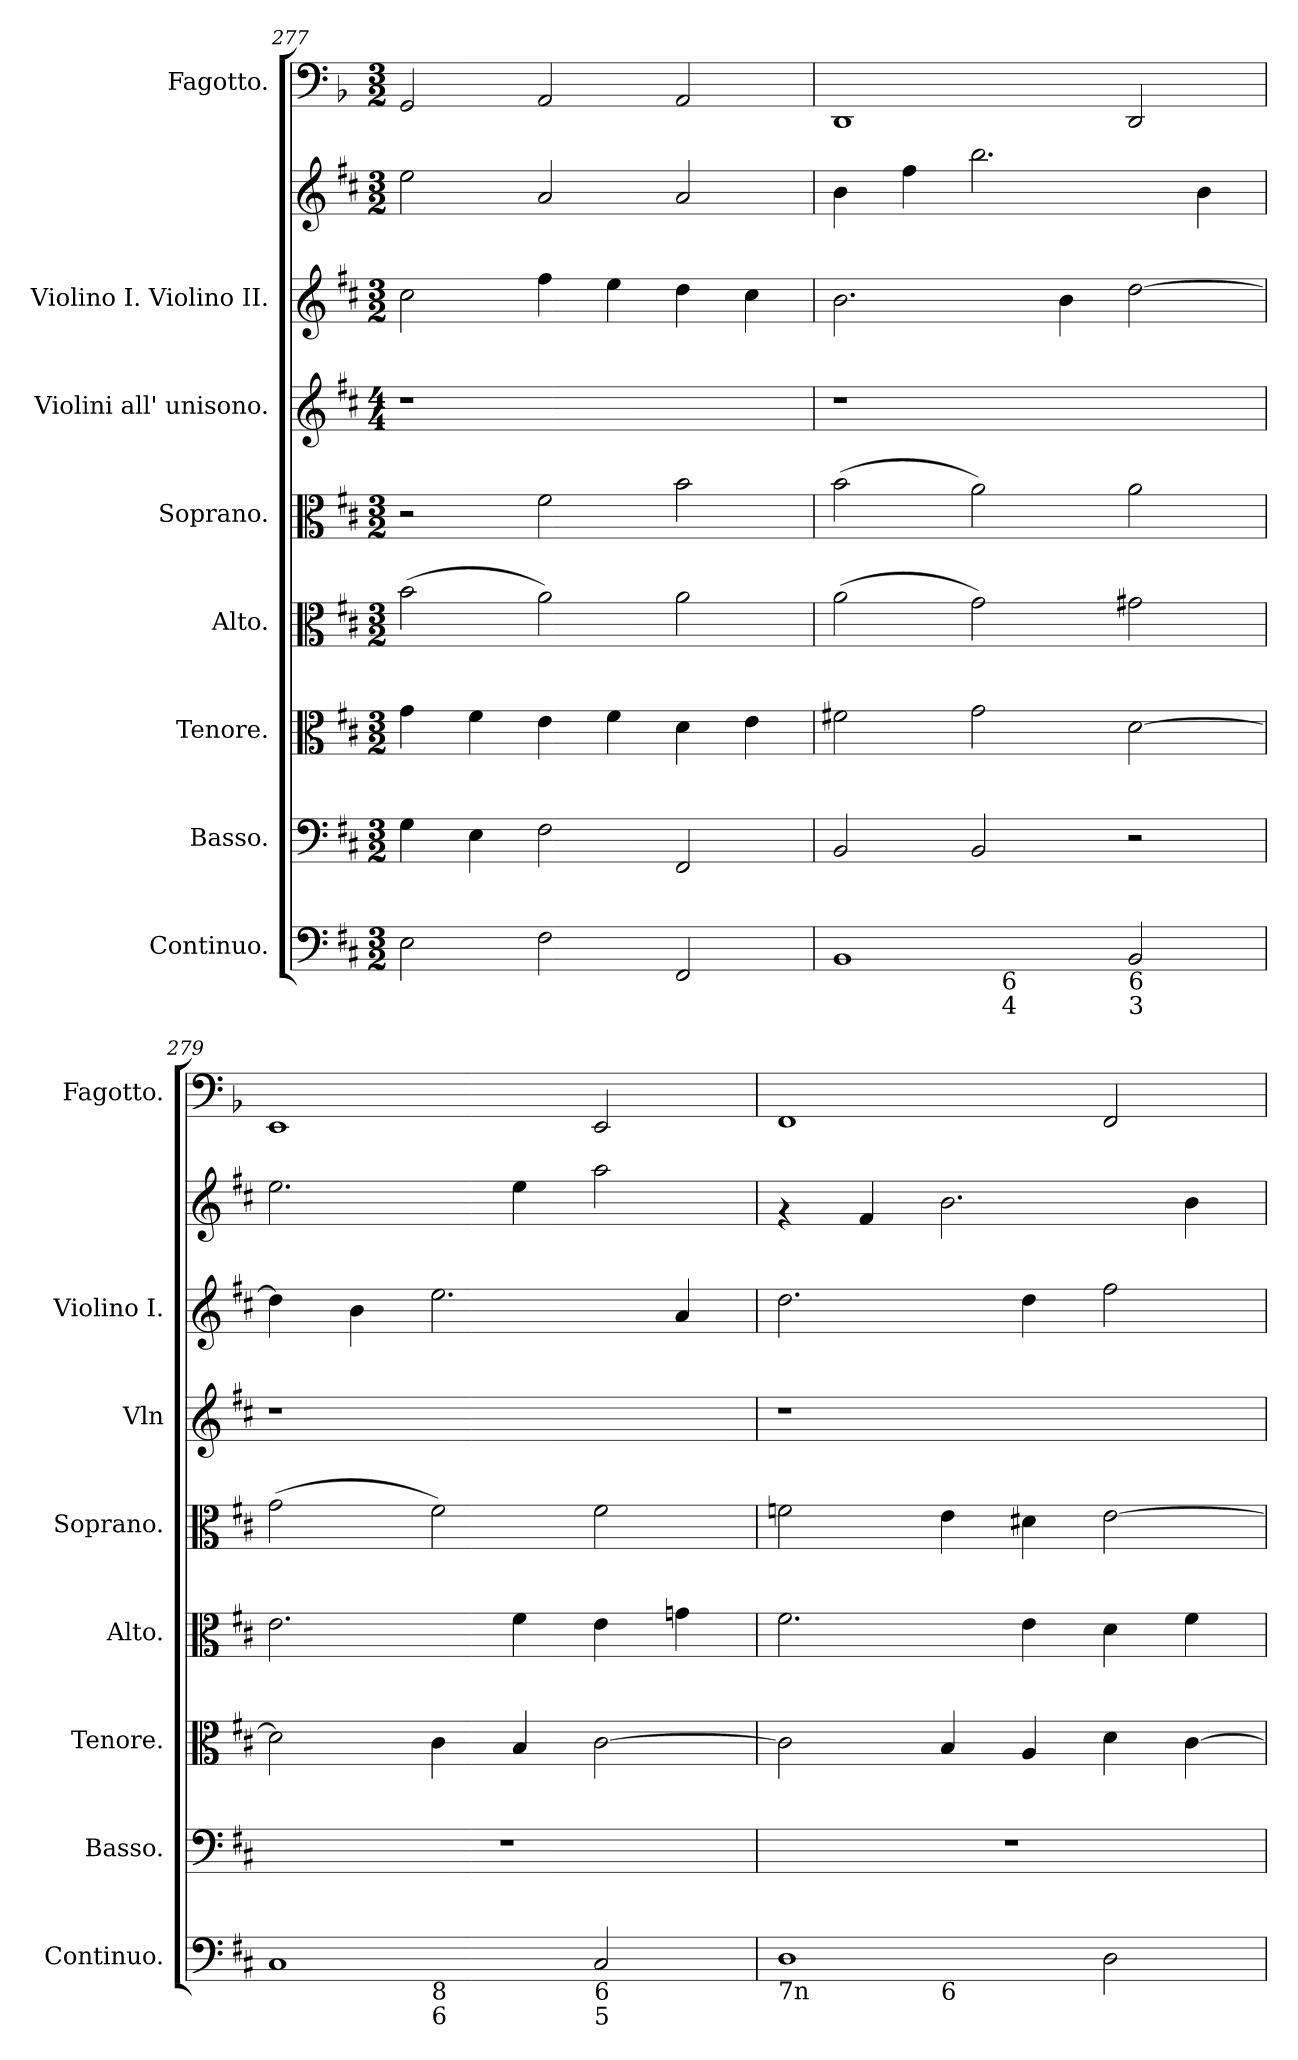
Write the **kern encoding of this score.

**kern	**kern	**kern	**kern	**kern	**kern	**kern	**kern	**kern
*part8	*part7	*part6	*part5	*part4	*part3	*part2	*part2	*part1
*staff9	*staff8	*staff7	*staff6	*staff5	*staff4	*staff3	*staff2	*staff1
*I"Continuo.	*I"Basso.	*I"Tenore.	*I"Alto.	*I"Soprano.	*I"Violini all' unisono.	*I"Violino I. Violino II.	*	*I"Fagotto.
*I'Continuo.	*I'Basso.	*I'Tenore.	*I'Alto.	*I'Soprano.	*I'Vln	*I'Violino I.	*	*I'Fagotto.
!!LO:PB:g=z
*clefF4	*clefF4	*clefC3	*clefC3	*clefC3	*clefG2	*clefG2	*clefG2	*clefF4
*	*	*	*	*	*	*	*	*ITrd2c3
*k[f#c#]	*k[f#c#]	*k[f#c#]	*k[f#c#]	*k[f#c#]	*k[f#c#]	*k[f#c#]	*k[f#c#]	*k[f#c#]
*D:	*D:	*D:	*D:	*D:	*D:	*D:	*D:	*D:
*M3/2	*M3/2	*M3/2	*M3/2	*M3/2	*M4/4	*M3/2	*M3/2	*M3/2
=277	=277	=277	=277	=277	=277	=277	=277	=277
2E\	4G\	4g\	(>2b\	2r	1r	2cc#\	2ee\	2EE/
.	4E\	4f#\	.	.	.	.	.	.
2F#\	2F#\	4e\	2a\)	2f#\	.	4ff#\	2a/	2FF#/
.	.	4f#\	.	.	.	4ee\	.	.
2FF#/	2FF#/	4d\	2a\	2b\	2ryy	4dd\	2a/	2FF#/
.	.	4e\	.	.	.	4cc#\	.	.
=278!	=278!	=278!	=278!	=278!	=278!	=278!	=278!	=278!
!LO:TX:b:t=7#	!	!	!	!	!	!	!	!
*^	*	*	*	*	*	*	*	*
1BB	2ryy	2BB/	2f#X\	(>2a\	(>2b\	1r	2.b\	4b\	1BBB
.	.	.	.	.	.	.	.	4ff#\	.
.	16ryy	2BB/	2g\	2g\)	2a\)	.	.	2.bb\	.
!	!LO:TX:b:t=6	!	!	!	!	!	!	!	!
!	!LO:TX:b:t=4	!	!	!	!	!	!	!	!
.	2...ryy	.	.	.	.	.	.	.	.
.	.	.	.	.	.	.	4b\	.	.
!LO:TX:b:t=6	!	!	!	!	!	!	!	!	!
!LO:TX:b:t=3	!	!	!	!	!	!	!	!	!
2BB/	.	2r	[>2d\	2g#X\	2a\	2ryy	[>2dd\	.	2BBB/
.	.	.	.	.	.	.	.	4b\	.
=279!	=279!	=279!	=279!	=279!	=279!	=279!	=279!	=279!	=279!
1C#	2ryy	1.r	2d\]	2.e\	(>2g\	1r	4dd\]	2.ee\	1CC#
.	.	.	.	.	.	.	4b\	.	.
!	!LO:TX:b:t=8	!	!	!	!	!	!	!	!
!	!LO:TX:b:t=6	!	!	!	!	!	!	!	!
.	1ryy	.	4c#\	.	2f#\)	.	2.ee\	.	.
.	.	.	4B/	4f#\	.	.	.	4ee\	.
!LO:TX:b:t=6	!	!	!	!	!	!	!	!	!
!LO:TX:b:t=5	!	!	!	!	!	!	!	!	!
2C#/	.	.	[>2c#\	4e\	2f#\	2ryy	.	2aa\	2CC#/
.	.	.	.	4gn\	.	.	4a/	.	.
=280!	=280!	=280!	=280!	=280!	=280!	=280!	=280!	=280!	=280!
!LO:TX:b:t=7n	!	!	!	!	!	!	!	!	!
1D	2ryy	1.r	2c#\]	2.f#\	2fn\	1r	2.dd\	4rf	1DD
.	.	.	.	.	.	.	.	4f#/	.
!	!LO:TX:b:t=6	!	!	!	!	!	!	!	!
.	1ryy	.	4B/	.	4e\	.	.	2.b\	.
.	.	.	4A/	4e\	4d#X\	.	4dd\	.	.
2D\	.	.	4d\	4d\	[>2e\	2ryy	2ff#\	.	2DD/
.	.	.	[>4c#\	4f#\	.	.	.	4b\	.
*v	*v	*	*	*	*	*	*	*	*
=!	=!	=!	=!	=!	=!	=!	=!	=!
*-	*-	*-	*-	*-	*-	*-	*-	*-
